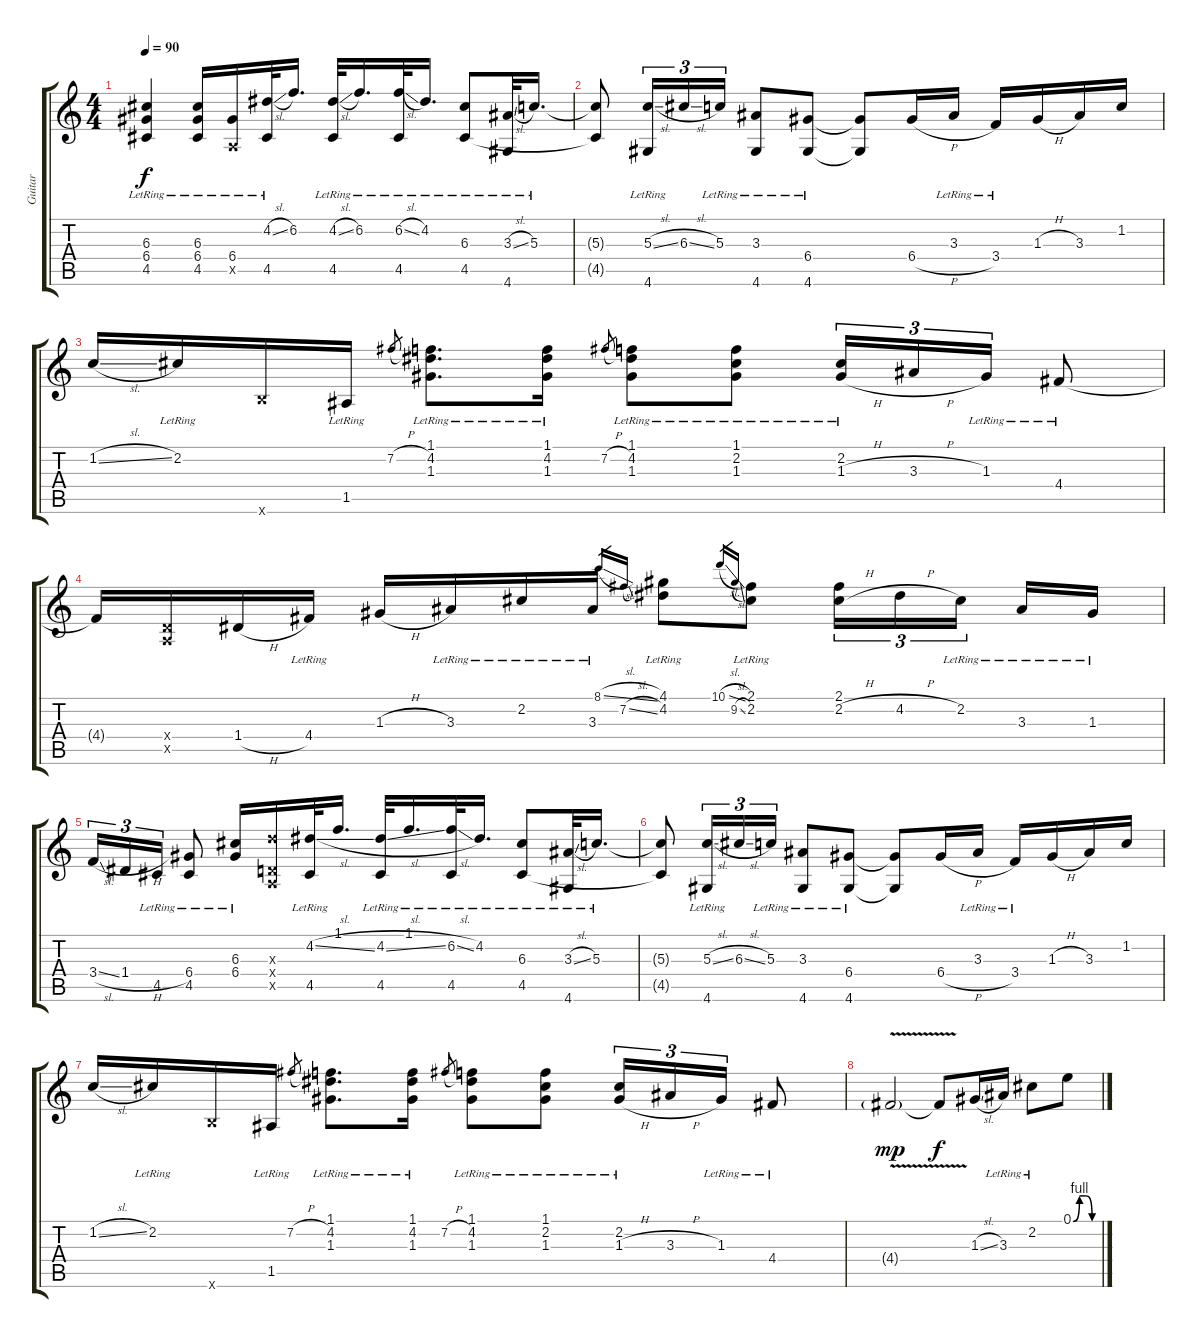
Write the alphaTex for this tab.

\track ("Guitar" "Guitar") {instrument acousticguitarsteel}
\staff {score tabs}
\tuning (E4 B3 G3 D3 A2 E2) {hide}
\ts (4 4)
\tempo 90
\clef g2
\ks c
(6.3{lr} 6.4{lr} 4.5{lr}).4{dy f} (6.3{lr} 6.4{lr} 4.5{lr}).16 (6.4{lr} 0.5{x}).16 (4.2{sl} 4.5{lr}).32 6.2.16{d} (4.2{sl} 4.5{lr}).32 6.2{lr}.16{d} (6.2{sl} 4.5{lr}).32 4.2{lr}.16{d} (6.3{lr} 4.5{lr}).8 (3.3{sl} 4.6{lr}).32 5.3{lr}.16{d} |
(5.3{t} 4.5{t}).8 (5.3{sl} 4.6{lr}).16{tu (3 2)} 6.3{sl}.16{tu (3 2)} 5.3{lr}.16{tu (3 2)} (3.3{lr} 4.6{lr}).8 (6.4{lr} 4.6{lr}).8 (6.4{t} 4.6{t}).8 6.4{h}.16 3.3{lr}.16 3.4{lr}.16 1.3{h}.16 3.3.16 1.2.16 |
1.2{sl}.16 2.2{lr}.16 7.6{x}.16 1.5{lr}.16 7.2{h}.8{gr} (1.1{lr} 4.2 1.3{lr}).8{d} (1.1{lr} 4.2{lr} 1.3{lr}).16 7.2{h}.8{gr} (1.1{lr} 4.2 1.3{lr}).8 (1.1{lr} 2.2{lr} 1.3{lr}).8 (2.2{lr} 1.3{h}).16{tu (3 2)} 3.3{h}.16{tu (3 2)} 1.3{lr}.16{tu (3 2)} 4.4{lr}.8 |
4.4{t}.16 (0.4{x} 0.5{x}).16 1.4{h}.16 4.4{lr}.16 1.3{h}.16 3.3{lr}.16 2.2{lr}.16 3.3{lr}.16 8.1{sl}.16{gr} 7.2{sl}.16{gr} (4.1{lr} 4.2{lr}).8 10.1{sl}.16{gr} 9.2{sl}.16{gr} (2.1{lr} 2.2{lr}).8 (2.1 2.2{h}).16{tu (3 2)} 4.2{h}.16{tu (3 2)} 2.2{lr}.16{tu (3 2) beam splitsecondary} 3.3{lr}.16 1.3{lr}.16 |
3.4{sl}.16{tu (3 2)} 1.4{h}.16{tu (3 2)} 4.5{lr}.16{tu (3 2)} (6.4 4.5{lr}).8 (6.3{lr} 6.4{lr}).16 (7.3{x} 0.4{x} 0.5{x}).16 (4.2{sl} 4.5{lr}).32 1.1.16{d} (4.2{sl} 4.5{lr}).32 1.1{lr}.16{d} (6.2{sl} 4.5{lr}).32 4.2{lr}.16{d} (6.3{lr} 4.5{lr}).8 (3.3{sl} 4.6{lr}).32 5.3{lr}.16{d} |
(5.3{t} 4.5{t}).8 (5.3{sl} 4.6{lr}).16{tu (3 2)} 6.3{sl}.16{tu (3 2)} 5.3{lr}.16{tu (3 2)} (3.3{lr} 4.6{lr}).8 (6.4{lr} 4.6{lr}).8 (6.4{t} 4.6{t}).8 6.4{h}.16 3.3{lr}.16 3.4{lr}.16 1.3{h}.16 3.3.16 1.2.16 |
1.2{sl}.16 2.2{lr}.16 7.6{x}.16 1.5{lr}.16 7.2{h}.8{gr} (1.1{lr} 4.2 1.3{lr}).8{d} (1.1{lr} 4.2{lr} 1.3{lr}).16 7.2{h}.8{gr} (1.1{lr} 4.2 1.3{lr}).8 (1.1{lr} 2.2{lr} 1.3{lr}).8 (2.2{lr} 1.3{h}).16{tu (3 2)} 3.3{h}.16{tu (3 2)} 1.3{lr}.16{tu (3 2)} 4.4{lr}.8 |
4.4{v g}.2{dy mp} 4.4{t}.8{dy f} 1.3{sl}.16 3.3{lr}.16 2.2{lr}.8 0.1{be (custom 0 0 15 4 30 4 45 0 60 0)}.8
